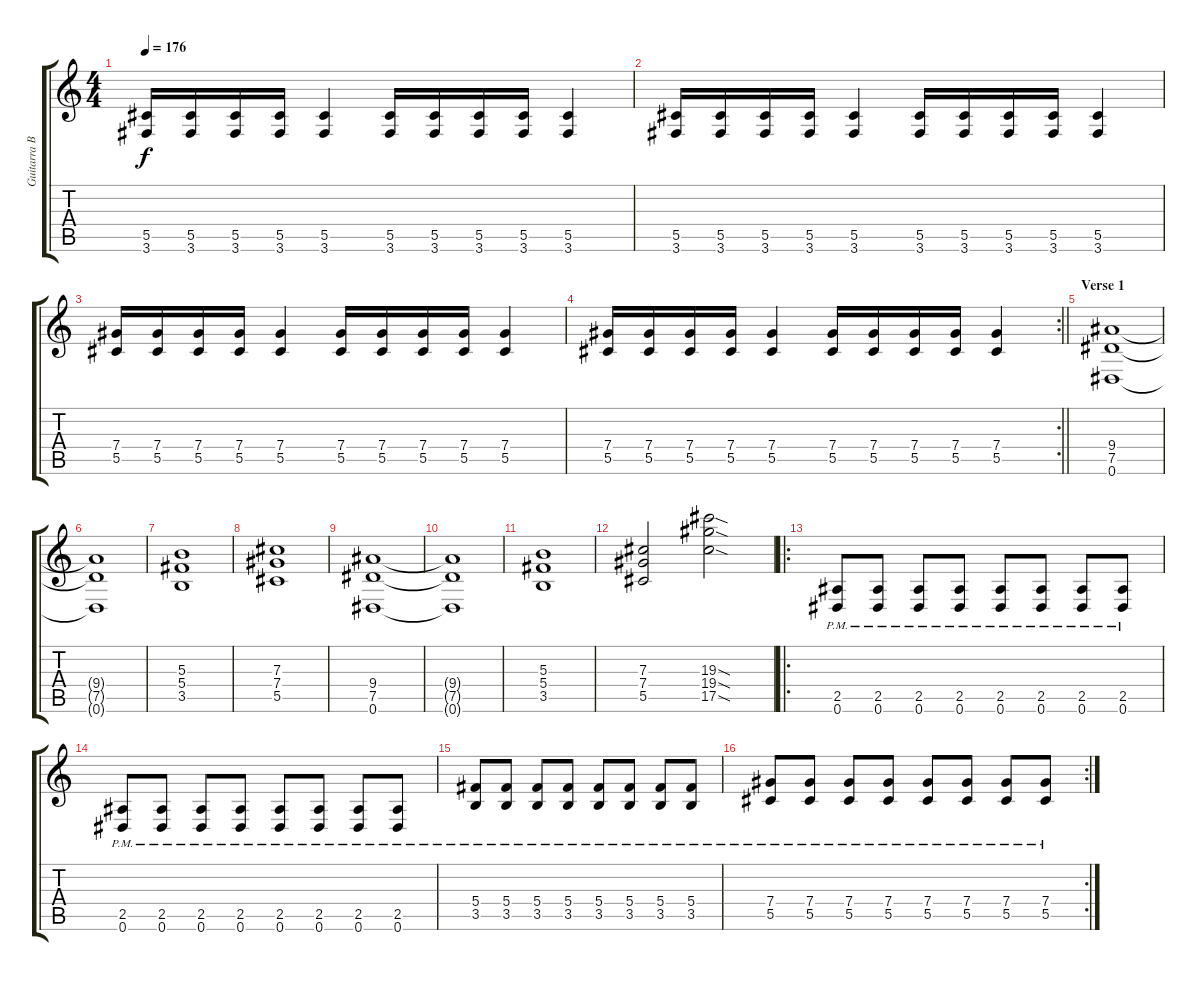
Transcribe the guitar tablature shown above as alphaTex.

\track ("Guitarra Base" "Guitarra B") {instrument electricguitarjazz}
\staff {score tabs}
\tuning (Eb4 Bb3 Gb3 Db3 Ab2 Eb2) {hide}
\ts (4 4)
\tempo 176
\clef g2
\ks c
(5.5 3.6).16{dy f} (5.5 3.6).16 (5.5 3.6).16 (5.5 3.6).16 (5.5 3.6).4 (5.5 3.6).16 (5.5 3.6).16 (5.5 3.6).16 (5.5 3.6).16 (5.5 3.6).4 |
(5.5 3.6).16 (5.5 3.6).16 (5.5 3.6).16 (5.5 3.6).16 (5.5 3.6).4 (5.5 3.6).16 (5.5 3.6).16 (5.5 3.6).16 (5.5 3.6).16 (5.5 3.6).4 |
(7.4 5.5).16 (7.4 5.5).16 (7.4 5.5).16 (7.4 5.5).16 (7.4 5.5).4 (7.4 5.5).16 (7.4 5.5).16 (7.4 5.5).16 (7.4 5.5).16 (7.4 5.5).4 |
\rc 2
\barLineRight lightlight
(7.4 5.5).16 (7.4 5.5).16 (7.4 5.5).16 (7.4 5.5).16 (7.4 5.5).4 (7.4 5.5).16 (7.4 5.5).16 (7.4 5.5).16 (7.4 5.5).16 (7.4 5.5).4 |
\section ("" "Verse 1")
(9.4 7.5 0.6).1 |
(9.4{t} 7.5{t} 0.6{t}).1 |
(5.3 5.4 3.5).1 |
(7.3 7.4 5.5).1 |
(9.4 7.5 0.6).1 |
(9.4{t} 7.5{t} 0.6{t}).1 |
(5.3 5.4 3.5).1 |
(7.3 7.4 5.5).2 (19.3{sod} 19.4{sod} 17.5{sod}).2 |
\ro
(2.5{pm} 0.6{pm}).8 (2.5{pm} 0.6{pm}).8 (2.5{pm} 0.6{pm}).8 (2.5{pm} 0.6{pm}).8 (2.5{pm} 0.6{pm}).8 (2.5{pm} 0.6{pm}).8 (2.5{pm} 0.6{pm}).8 (2.5{pm} 0.6{pm}).8 |
(2.5{pm} 0.6{pm}).8 (2.5{pm} 0.6{pm}).8 (2.5{pm} 0.6{pm}).8 (2.5{pm} 0.6{pm}).8 (2.5{pm} 0.6{pm}).8 (2.5{pm} 0.6{pm}).8 (2.5{pm} 0.6{pm}).8 (2.5{pm} 0.6{pm}).8 |
(5.4{pm} 3.5{pm}).8 (5.4{pm} 3.5{pm}).8 (5.4{pm} 3.5{pm}).8 (5.4{pm} 3.5{pm}).8 (5.4{pm} 3.5{pm}).8 (5.4{pm} 3.5{pm}).8 (5.4{pm} 3.5{pm}).8 (5.4{pm} 3.5{pm}).8 |
\rc 2
(7.4{pm} 5.5{pm}).8 (7.4{pm} 5.5{pm}).8 (7.4{pm} 5.5{pm}).8 (7.4{pm} 5.5{pm}).8 (7.4{pm} 5.5{pm}).8 (7.4{pm} 5.5{pm}).8 (7.4{pm} 5.5{pm}).8 (7.4{pm} 5.5{pm}).8
